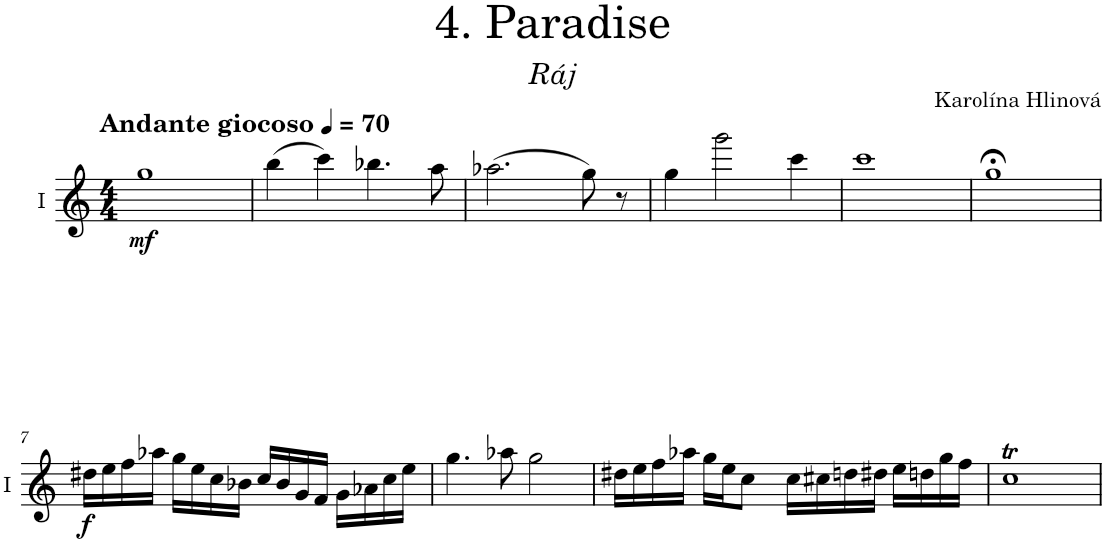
**kern	**dynam
*part1	*part1
*staff1	*staff1
*I"I	*
*I'I	*
*clefG2	*
*k[]	*
*M4/4	*
*MM70	*
=1	=1
!LO:TX:a:B:t=Andante giocoso	!
!	!LO:DY:b
1gg	mf
=2	=2
(4bb\	.
4ccc\)	.
4.bb-X\	.
8aa\	.
=3	=3
(2.aa-X\	.
8gg\)	.
8r	.
=4	=4
4gg\	.
2ggg\	.
4ccc\	.
=5	=5
1ccc	.
=6	=6
1gg;<	.
!!LO:LB:g=z
=7	=7
!	!LO:DY:b
16dd#X\LL	f
16ee\	.
16ff\	.
16aa-X\JJ	.
16gg\LL	.
16ee\	.
16cc\	.
16b-X\JJ	.
16cc/LL	.
16b-/	.
16g/	.
16f/JJ	.
16g\LL	.
16a-X\	.
16cc\	.
16ee\JJ	.
=8	=8
4.gg\	.
8aa-X\	.
2gg\	.
=9	=9
16dd#X\LL	.
16ee\	.
16ff\	.
16aa-X\JJ	.
16gg\LL	.
16ee\J	.
8cc\J	.
16cc\LL	.
16cc#X\	.
16ddn\	.
16dd#X\JJ	.
16ee\LL	.
16ddn\	.
16gg\	.
16ff\JJ	.
=10	=10
1ccT	.
=	=
*-	*-
